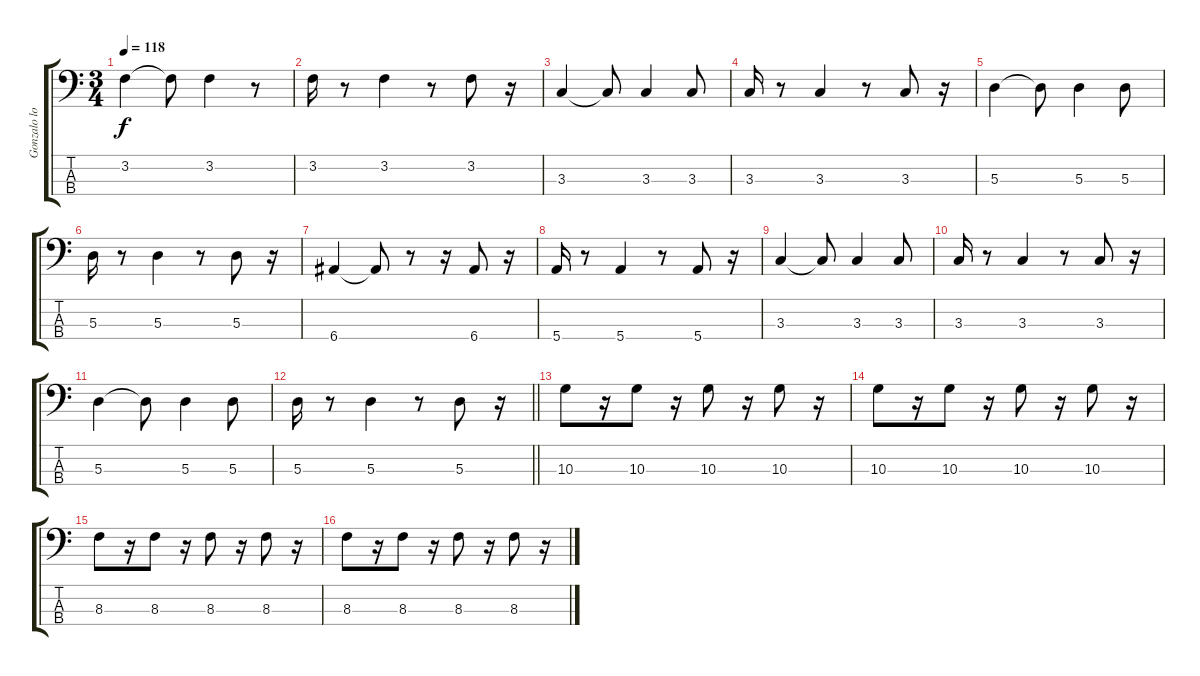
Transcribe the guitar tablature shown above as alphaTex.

\track ("Gonzalo lopez" "Gonzalo lo") {instrument electricbassfinger}
\staff {score tabs}
\tuning (G2 D2 A1 E1) {hide}
\ts (3 4)
\tempo 118
\clef f4
\ks c
3.2.4{dy f} 3.2{t}.8 3.2.4 r.8 |
3.2.16 r.8 3.2.4 r.8 3.2.8 r.16 |
3.3.4 3.3{t}.8 3.3.4 3.3.8 |
3.3.16 r.8 3.3.4 r.8 3.3.8 r.16 |
5.3.4 5.3{t}.8 5.3.4 5.3.8 |
5.3.16 r.8 5.3.4 r.8 5.3.8 r.16 |
6.4.4 6.4{t}.8 r.8 r.16 6.4.8 r.16 |
5.4.16 r.8 5.4.4 r.8 5.4.8 r.16 |
3.3.4 3.3{t}.8 3.3.4 3.3.8 |
3.3.16 r.8 3.3.4 r.8 3.3.8 r.16 |
5.3.4 5.3{t}.8 5.3.4 5.3.8 |
\barLineRight lightlight
5.3.16 r.8 5.3.4 r.8 5.3.8 r.16 |
\section ("" "")
10.3.8 r.16 10.3.8 r.16 10.3.8 r.16 10.3.8 r.16 |
10.3.8 r.16 10.3.8 r.16 10.3.8 r.16 10.3.8 r.16 |
8.3.8 r.16 8.3.8 r.16 8.3.8 r.16 8.3.8 r.16 |
8.3.8 r.16 8.3.8 r.16 8.3.8 r.16 8.3.8 r.16
